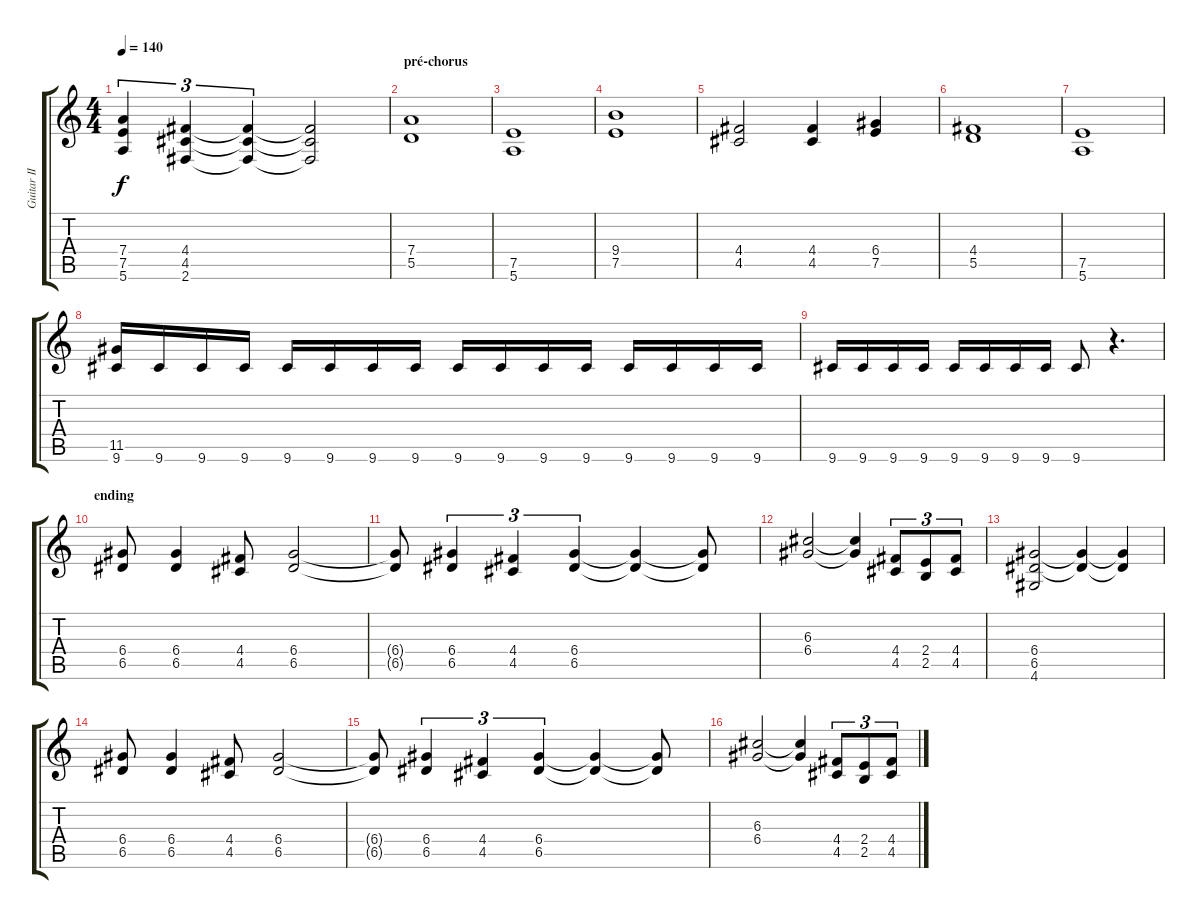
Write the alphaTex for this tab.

\track ("Guitar II" "Guitar II") {instrument overdrivenguitar}
\staff {score tabs}
\tuning (E4 B3 G3 D3 A2 E2) {hide}
\ts (4 4)
\tempo 140
\clef g2
\ks c
(7.4 7.5 5.6).4{tu (3 2) dy f} (4.4 4.5 2.6).4{tu (3 2)} (4.4{t} 4.5{t} 2.6{t}).4{tu (3 2)} (4.4{t} 4.5{t} 2.6{t}).2 |
\section ("" "pré-chorus")
(7.4 5.5).1 |
(7.5 5.6).1 |
(9.4 7.5).1 |
(4.4 4.5).2 (4.4 4.5).4 (6.4 7.5).4 |
(4.4 5.5).1 |
(7.5 5.6).1 |
(11.5 9.6).16 9.6.16 9.6.16 9.6.16 9.6.16 9.6.16 9.6.16 9.6.16 9.6.16 9.6.16 9.6.16 9.6.16 9.6.16 9.6.16 9.6.16 9.6.16 |
9.6.16 9.6.16 9.6.16 9.6.16 9.6.16 9.6.16 9.6.16 9.6.16 9.6.8 r.4{d} |
\section ("" "ending")
(6.4 6.5).8 (6.4 6.5).4 (4.4 4.5).8 (6.4 6.5).2 |
(6.4{t} 6.5{t}).8 (6.4 6.5).4{tu (3 2)} (4.4 4.5).4{tu (3 2)} (6.4 6.5).4{tu (3 2)} (6.4{t} 6.5{t}).4 (6.4{t} 6.5{t}).8 |
(6.3 6.4).2 (6.3{t} 6.4{t}).4 (4.4 4.5).8{tu (3 2)} (2.4 2.5).8{tu (3 2)} (4.4 4.5).8{tu (3 2)} |
(6.4 6.5 4.6).2 (6.4{t} 6.5{t}).4 (6.4{t} 6.5{t}).4 |
(6.4 6.5).8 (6.4 6.5).4 (4.4 4.5).8 (6.4 6.5).2 |
(6.4{t} 6.5{t}).8 (6.4 6.5).4{tu (3 2)} (4.4 4.5).4{tu (3 2)} (6.4 6.5).4{tu (3 2)} (6.4{t} 6.5{t}).4 (6.4{t} 6.5{t}).8 |
(6.3 6.4).2 (6.3{t} 6.4{t}).4 (4.4 4.5).8{tu (3 2)} (2.4 2.5).8{tu (3 2)} (4.4 4.5).8{tu (3 2)}
